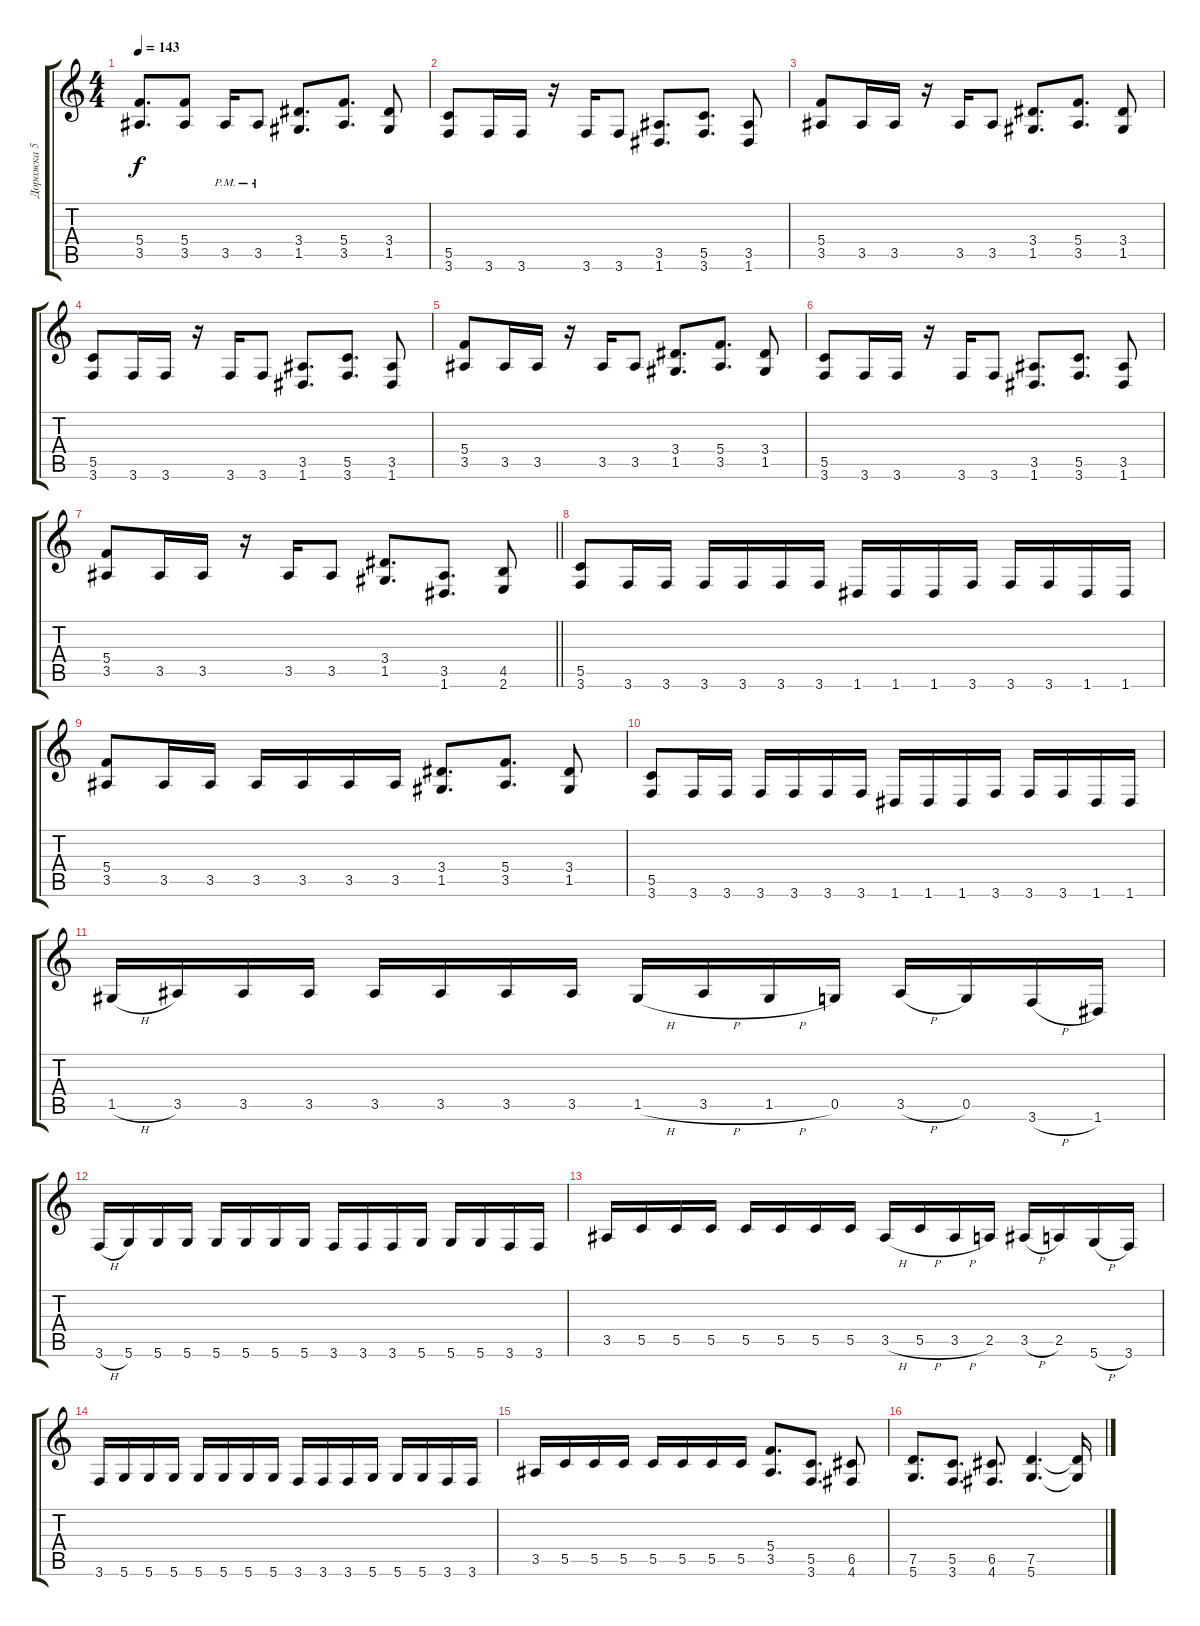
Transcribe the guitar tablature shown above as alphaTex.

\track ("Дорожка 5" "Дорожка 5") {instrument distortionguitar}
\staff {score tabs}
\tuning (D4 A3 F3 C3 G2 D2) {hide}
\ts (4 4)
\tempo 143
\clef g2
\ks c
(5.4 3.5).8{d dy f} (5.4 3.5).8 3.5{pm}.16 3.5{pm}.8 (3.4 1.5).8{d} (5.4 3.5).8{d} (3.4 1.5).8 |
(5.5 3.6).8 3.6.16 3.6.16 r.16 3.6.16 3.6.8 (3.5 1.6).8{d} (5.5 3.6).8{d} (3.5 1.6).8 |
(5.4 3.5).8 3.5.16 3.5.16 r.16 3.5.16 3.5.8 (3.4 1.5).8{d} (5.4 3.5).8{d} (3.4 1.5).8 |
(5.5 3.6).8 3.6.16 3.6.16 r.16 3.6.16 3.6.8 (3.5 1.6).8{d} (5.5 3.6).8{d} (3.5 1.6).8 |
(5.4 3.5).8 3.5.16 3.5.16 r.16 3.5.16 3.5.8 (3.4 1.5).8{d} (5.4 3.5).8{d} (3.4 1.5).8 |
(5.5 3.6).8 3.6.16 3.6.16 r.16 3.6.16 3.6.8 (3.5 1.6).8{d} (5.5 3.6).8{d} (3.5 1.6).8 |
\barLineRight lightlight
(5.4 3.5).8 3.5.16 3.5.16 r.16 3.5.16 3.5.8 (3.4 1.5).8{d} (3.5 1.6).8{d} (4.5 2.6).8 |
(5.5 3.6).8 3.6.16 3.6.16 3.6.16 3.6.16 3.6.16 3.6.16 1.6.16 1.6.16 1.6.16 3.6.16 3.6.16 3.6.16 1.6.16 1.6.16 |
(5.4 3.5).8 3.5.16 3.5.16 3.5.16 3.5.16 3.5.16 3.5.16 (3.4 1.5).8{d} (5.4 3.5).8{d} (3.4 1.5).8 |
(5.5 3.6).8 3.6.16 3.6.16 3.6.16 3.6.16 3.6.16 3.6.16 1.6.16 1.6.16 1.6.16 3.6.16 3.6.16 3.6.16 1.6.16 1.6.16 |
1.5{h}.16 3.5.16 3.5.16 3.5.16 3.5.16 3.5.16 3.5.16 3.5.16 1.5{h}.16 3.5{h}.16 1.5{h}.16 0.5.16 3.5{h}.16 0.5.16 3.6{h}.16 1.6.16 |
3.6{h}.16 5.6.16 5.6.16 5.6.16 5.6.16 5.6.16 5.6.16 5.6.16 3.6.16 3.6.16 3.6.16 5.6.16 5.6.16 5.6.16 3.6.16 3.6.16 |
3.5.16 5.5.16 5.5.16 5.5.16 5.5.16 5.5.16 5.5.16 5.5.16 3.5{h}.16 5.5{h}.16 3.5{h}.16 2.5.16 3.5{h}.16 2.5.16 5.6{h}.16 3.6.16 |
3.6.16 5.6.16 5.6.16 5.6.16 5.6.16 5.6.16 5.6.16 5.6.16 3.6.16 3.6.16 3.6.16 5.6.16 5.6.16 5.6.16 3.6.16 3.6.16 |
3.5.16 5.5.16 5.5.16 5.5.16 5.5.16 5.5.16 5.5.16 5.5.16 (5.4 3.5).8{d} (5.5 3.6).8{d} (6.5 4.6).8 |
(7.5 5.6).8{d} (5.5 3.6).8{d} (6.5 4.6).8{d} (7.5 5.6).4{d} (7.5{t} 5.6{t}).16
